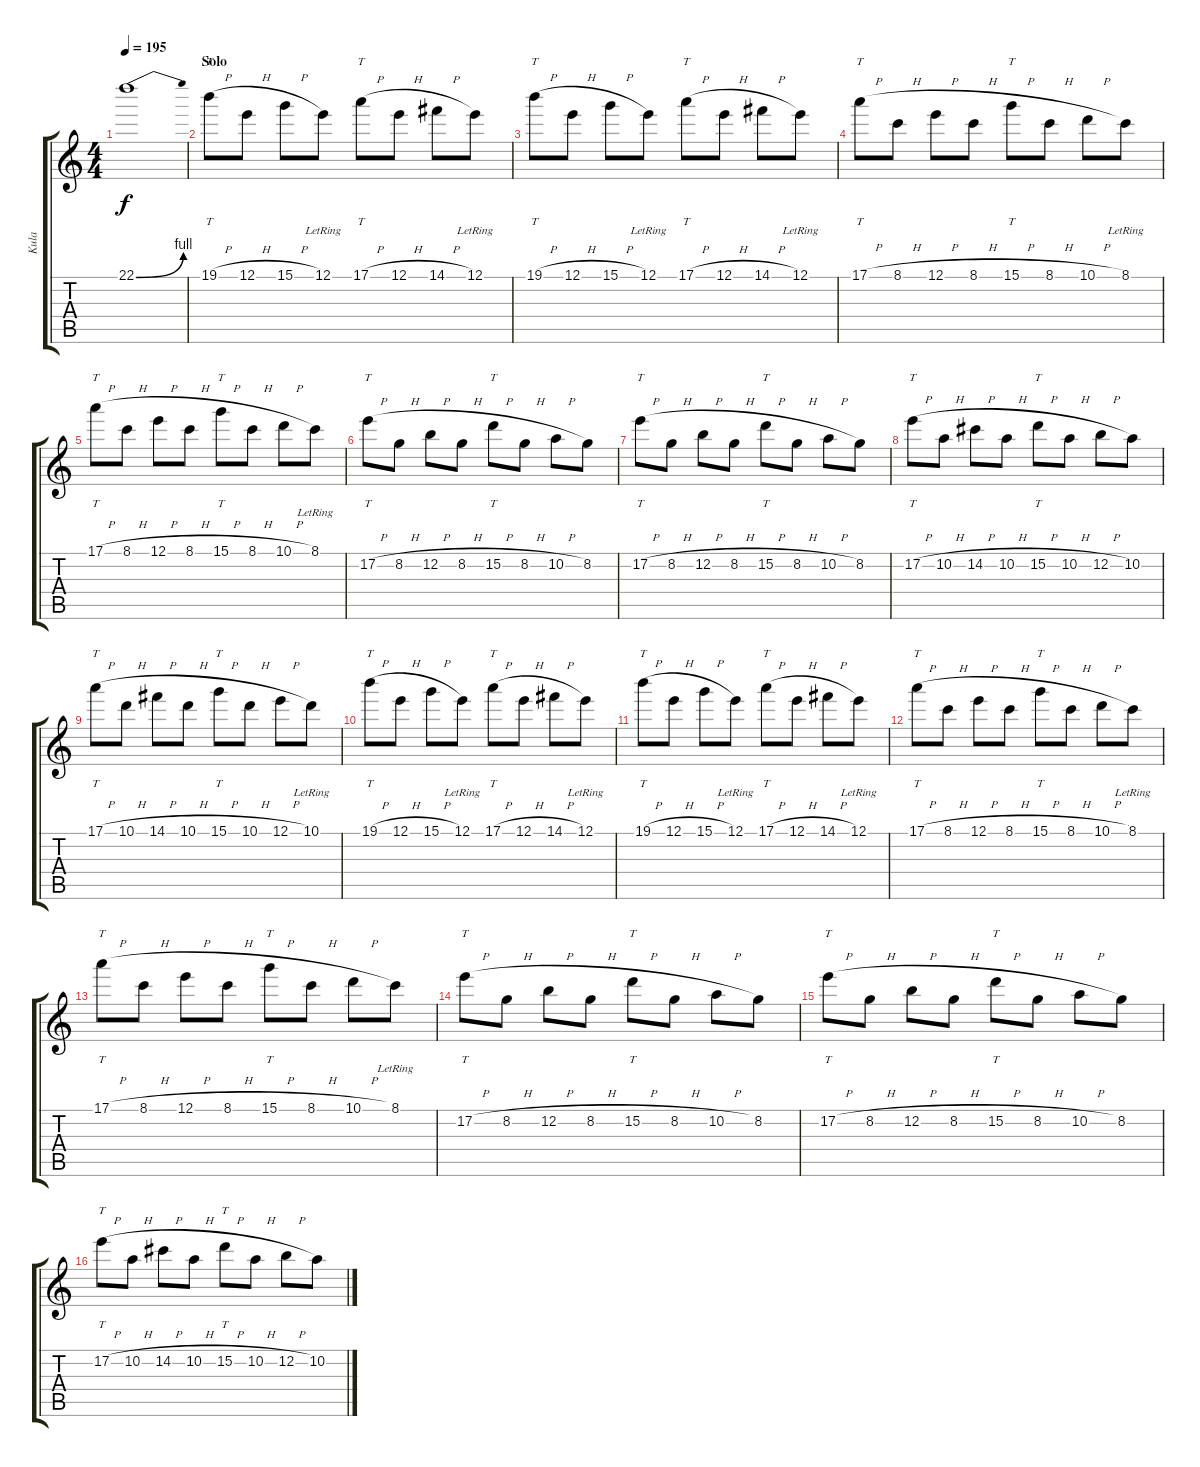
\track ("Kula" "Kula") {instrument overdrivenguitar}
\staff {score tabs}
\tuning (E4 B3 G3 D3 A2 E2) {hide}
\ts (4 4)
\tempo 195
\clef g2
\ks c
22.1{be (bend 0 0 60 4)}.1{dy f} |
\section ("" "Solo")
19.1{h}.8{tt} 12.1{h}.8 15.1{h}.8 12.1{lr}.8 17.1{h}.8{tt} 12.1{h}.8 14.1{h}.8 12.1{lr}.8 |
19.1{h}.8{tt} 12.1{h}.8 15.1{h}.8 12.1{lr}.8 17.1{h}.8{tt} 12.1{h}.8 14.1{h}.8 12.1{lr}.8 |
17.1{h}.8{tt} 8.1{h}.8 12.1{h}.8 8.1{h}.8 15.1{h}.8{tt} 8.1{h}.8 10.1{h}.8 8.1{lr}.8 |
17.1{h}.8{tt} 8.1{h}.8 12.1{h}.8 8.1{h}.8 15.1{h}.8{tt} 8.1{h}.8 10.1{h}.8 8.1{lr}.8 |
17.2{h}.8{tt} 8.2{h}.8 12.2{h}.8 8.2{h}.8 15.2{h}.8{tt} 8.2{h}.8 10.2{h}.8 8.2.8 |
17.2{h}.8{tt} 8.2{h}.8 12.2{h}.8 8.2{h}.8 15.2{h}.8{tt} 8.2{h}.8 10.2{h}.8 8.2.8 |
17.2{h}.8{tt} 10.2{h}.8 14.2{h}.8 10.2{h}.8 15.2{h}.8{tt} 10.2{h}.8 12.2{h}.8 10.2.8 |
17.1{h}.8{tt} 10.1{h}.8 14.1{h}.8 10.1{h}.8 15.1{h}.8{tt} 10.1{h}.8 12.1{h}.8 10.1{lr}.8 |
19.1{h}.8{tt} 12.1{h}.8 15.1{h}.8 12.1{lr}.8 17.1{h}.8{tt} 12.1{h}.8 14.1{h}.8 12.1{lr}.8 |
19.1{h}.8{tt} 12.1{h}.8 15.1{h}.8 12.1{lr}.8 17.1{h}.8{tt} 12.1{h}.8 14.1{h}.8 12.1{lr}.8 |
17.1{h}.8{tt} 8.1{h}.8 12.1{h}.8 8.1{h}.8 15.1{h}.8{tt} 8.1{h}.8 10.1{h}.8 8.1{lr}.8 |
17.1{h}.8{tt} 8.1{h}.8 12.1{h}.8 8.1{h}.8 15.1{h}.8{tt} 8.1{h}.8 10.1{h}.8 8.1{lr}.8 |
17.2{h}.8{tt} 8.2{h}.8 12.2{h}.8 8.2{h}.8 15.2{h}.8{tt} 8.2{h}.8 10.2{h}.8 8.2.8 |
17.2{h}.8{tt} 8.2{h}.8 12.2{h}.8 8.2{h}.8 15.2{h}.8{tt} 8.2{h}.8 10.2{h}.8 8.2.8 |
17.2{h}.8{tt} 10.2{h}.8 14.2{h}.8 10.2{h}.8 15.2{h}.8{tt} 10.2{h}.8 12.2{h}.8 10.2.8
